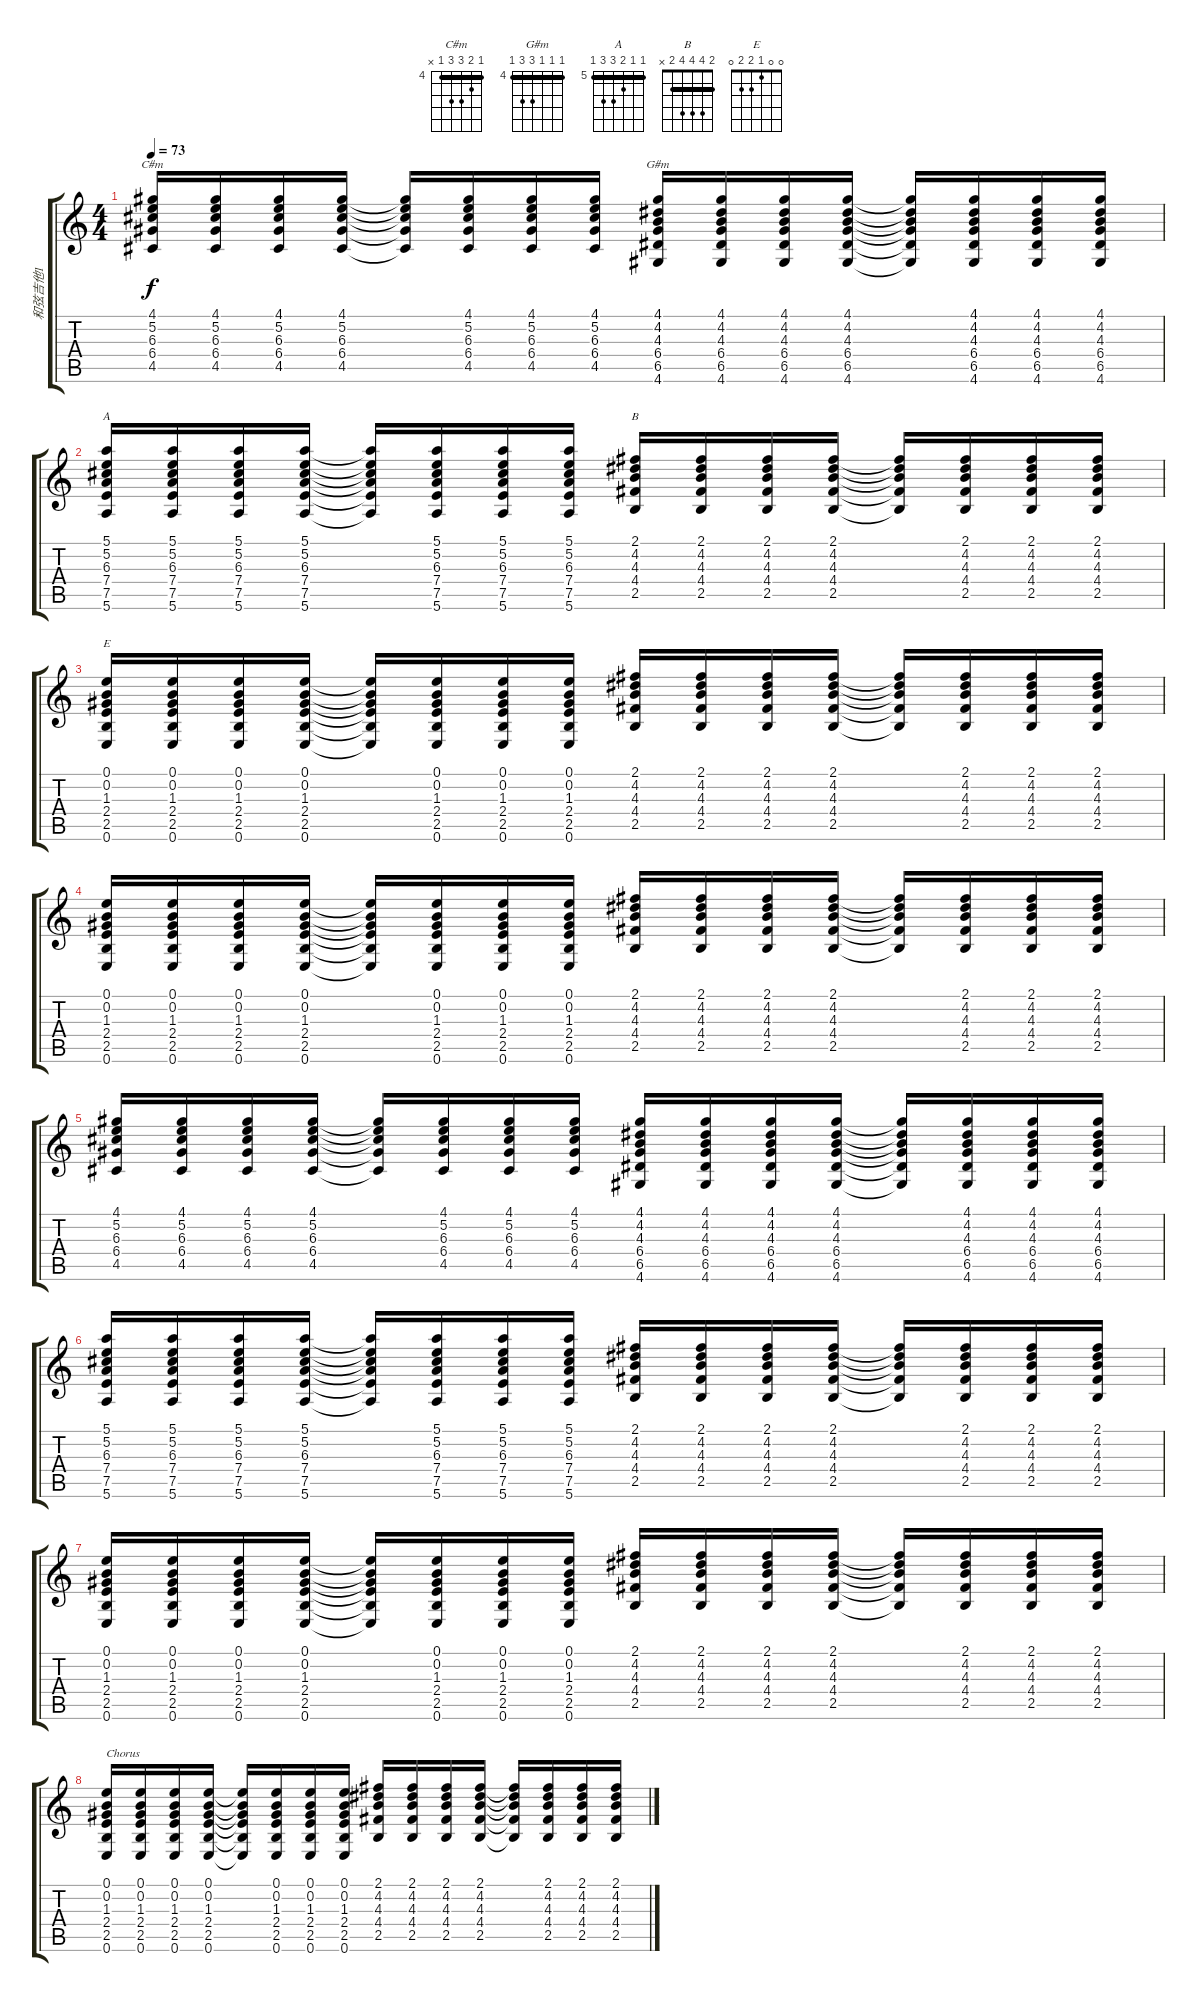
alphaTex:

\track ("和弦吉他1" "和弦吉他1") {instrument acousticguitarsteel}
\staff {score tabs}
\tuning (E4 B3 G3 D3 A2 E2) {hide}
\chord ("C#m" 4 5 6 6 4 x) {firstfret 4 barre 4}
\chord ("G#m" 4 4 4 6 6 4) {firstfret 4 barre 4}
\chord ("A" 5 5 6 7 7 5) {firstfret 5 barre 5}
\chord ("B" 2 4 4 4 2 x) {barre 2}
\chord ("E" 0 0 1 2 2 0)
\ts (4 4)
\tempo 73
\clef g2
\ks c
(4.1 5.2 6.3 6.4 4.5).16{ch "C#m" dy f} (4.1 5.2 6.3 6.4 4.5).16 (4.1 5.2 6.3 6.4 4.5).16 (4.1 5.2 6.3 6.4 4.5).16 (4.1{t} 5.2{t} 6.3{t} 6.4{t} 4.5{t}).16 (4.1 5.2 6.3 6.4 4.5).16 (4.1 5.2 6.3 6.4 4.5).16 (4.1 5.2 6.3 6.4 4.5).16 (4.1 4.2 4.3 6.4 6.5 4.6).16{ch "G#m"} (4.1 4.2 4.3 6.4 6.5 4.6).16 (4.1 4.2 4.3 6.4 6.5 4.6).16 (4.1 4.2 4.3 6.4 6.5 4.6).16 (4.1{t} 4.2{t} 4.3{t} 6.4{t} 6.5{t} 4.6{t}).16 (4.1 4.2 4.3 6.4 6.5 4.6).16 (4.1 4.2 4.3 6.4 6.5 4.6).16 (4.1 4.2 4.3 6.4 6.5 4.6).16 |
(5.1 5.2 6.3 7.4 7.5 5.6).16{ch "A"} (5.1 5.2 6.3 7.4 7.5 5.6).16 (5.1 5.2 6.3 7.4 7.5 5.6).16 (5.1 5.2 6.3 7.4 7.5 5.6).16 (5.1{t} 5.2{t} 6.3{t} 7.4{t} 7.5{t} 5.6{t}).16 (5.1 5.2 6.3 7.4 7.5 5.6).16 (5.1 5.2 6.3 7.4 7.5 5.6).16 (5.1 5.2 6.3 7.4 7.5 5.6).16 (2.1 4.2 4.3 4.4 2.5).16{ch "B"} (2.1 4.2 4.3 4.4 2.5).16 (2.1 4.2 4.3 4.4 2.5).16 (2.1 4.2 4.3 4.4 2.5).16 (2.1{t} 4.2{t} 4.3{t} 4.4{t} 2.5{t}).16 (2.1 4.2 4.3 4.4 2.5).16 (2.1 4.2 4.3 4.4 2.5).16 (2.1 4.2 4.3 4.4 2.5).16 |
(0.1 0.2 1.3 2.4 2.5 0.6).16{ch "E"} (0.1 0.2 1.3 2.4 2.5 0.6).16 (0.1 0.2 1.3 2.4 2.5 0.6).16 (0.1 0.2 1.3 2.4 2.5 0.6).16 (0.1{t} 0.2{t} 1.3{t} 2.4{t} 2.5{t} 0.6{t}).16 (0.1 0.2 1.3 2.4 2.5 0.6).16 (0.1 0.2 1.3 2.4 2.5 0.6).16 (0.1 0.2 1.3 2.4 2.5 0.6).16 (2.1 4.2 4.3 4.4 2.5).16 (2.1 4.2 4.3 4.4 2.5).16 (2.1 4.2 4.3 4.4 2.5).16 (2.1 4.2 4.3 4.4 2.5).16 (2.1{t} 4.2{t} 4.3{t} 4.4{t} 2.5{t}).16 (2.1 4.2 4.3 4.4 2.5).16 (2.1 4.2 4.3 4.4 2.5).16 (2.1 4.2 4.3 4.4 2.5).16 |
(0.1 0.2 1.3 2.4 2.5 0.6).16 (0.1 0.2 1.3 2.4 2.5 0.6).16 (0.1 0.2 1.3 2.4 2.5 0.6).16 (0.1 0.2 1.3 2.4 2.5 0.6).16 (0.1{t} 0.2{t} 1.3{t} 2.4{t} 2.5{t} 0.6{t}).16 (0.1 0.2 1.3 2.4 2.5 0.6).16 (0.1 0.2 1.3 2.4 2.5 0.6).16 (0.1 0.2 1.3 2.4 2.5 0.6).16 (2.1 4.2 4.3 4.4 2.5).16 (2.1 4.2 4.3 4.4 2.5).16 (2.1 4.2 4.3 4.4 2.5).16 (2.1 4.2 4.3 4.4 2.5).16 (2.1{t} 4.2{t} 4.3{t} 4.4{t} 2.5{t}).16 (2.1 4.2 4.3 4.4 2.5).16 (2.1 4.2 4.3 4.4 2.5).16 (2.1 4.2 4.3 4.4 2.5).16 |
(4.1 5.2 6.3 6.4 4.5).16 (4.1 5.2 6.3 6.4 4.5).16 (4.1 5.2 6.3 6.4 4.5).16 (4.1 5.2 6.3 6.4 4.5).16 (4.1{t} 5.2{t} 6.3{t} 6.4{t} 4.5{t}).16 (4.1 5.2 6.3 6.4 4.5).16 (4.1 5.2 6.3 6.4 4.5).16 (4.1 5.2 6.3 6.4 4.5).16 (4.1 4.2 4.3 6.4 6.5 4.6).16 (4.1 4.2 4.3 6.4 6.5 4.6).16 (4.1 4.2 4.3 6.4 6.5 4.6).16 (4.1 4.2 4.3 6.4 6.5 4.6).16 (4.1{t} 4.2{t} 4.3{t} 6.4{t} 6.5{t} 4.6{t}).16 (4.1 4.2 4.3 6.4 6.5 4.6).16 (4.1 4.2 4.3 6.4 6.5 4.6).16 (4.1 4.2 4.3 6.4 6.5 4.6).16 |
(5.1 5.2 6.3 7.4 7.5 5.6).16 (5.1 5.2 6.3 7.4 7.5 5.6).16 (5.1 5.2 6.3 7.4 7.5 5.6).16 (5.1 5.2 6.3 7.4 7.5 5.6).16 (5.1{t} 5.2{t} 6.3{t} 7.4{t} 7.5{t} 5.6{t}).16 (5.1 5.2 6.3 7.4 7.5 5.6).16 (5.1 5.2 6.3 7.4 7.5 5.6).16 (5.1 5.2 6.3 7.4 7.5 5.6).16 (2.1 4.2 4.3 4.4 2.5).16 (2.1 4.2 4.3 4.4 2.5).16 (2.1 4.2 4.3 4.4 2.5).16 (2.1 4.2 4.3 4.4 2.5).16 (2.1{t} 4.2{t} 4.3{t} 4.4{t} 2.5{t}).16 (2.1 4.2 4.3 4.4 2.5).16 (2.1 4.2 4.3 4.4 2.5).16 (2.1 4.2 4.3 4.4 2.5).16 |
(0.1 0.2 1.3 2.4 2.5 0.6).16 (0.1 0.2 1.3 2.4 2.5 0.6).16 (0.1 0.2 1.3 2.4 2.5 0.6).16 (0.1 0.2 1.3 2.4 2.5 0.6).16 (0.1{t} 0.2{t} 1.3{t} 2.4{t} 2.5{t} 0.6{t}).16 (0.1 0.2 1.3 2.4 2.5 0.6).16 (0.1 0.2 1.3 2.4 2.5 0.6).16 (0.1 0.2 1.3 2.4 2.5 0.6).16 (2.1 4.2 4.3 4.4 2.5).16 (2.1 4.2 4.3 4.4 2.5).16 (2.1 4.2 4.3 4.4 2.5).16 (2.1 4.2 4.3 4.4 2.5).16 (2.1{t} 4.2{t} 4.3{t} 4.4{t} 2.5{t}).16 (2.1 4.2 4.3 4.4 2.5).16 (2.1 4.2 4.3 4.4 2.5).16 (2.1 4.2 4.3 4.4 2.5).16 |
(0.1 0.2 1.3 2.4 2.5 0.6).16{txt "Chorus"} (0.1 0.2 1.3 2.4 2.5 0.6).16 (0.1 0.2 1.3 2.4 2.5 0.6).16 (0.1 0.2 1.3 2.4 2.5 0.6).16 (0.1{t} 0.2{t} 1.3{t} 2.4{t} 2.5{t} 0.6{t}).16 (0.1 0.2 1.3 2.4 2.5 0.6).16 (0.1 0.2 1.3 2.4 2.5 0.6).16 (0.1 0.2 1.3 2.4 2.5 0.6).16 (2.1 4.2 4.3 4.4 2.5).16 (2.1 4.2 4.3 4.4 2.5).16 (2.1 4.2 4.3 4.4 2.5).16 (2.1 4.2 4.3 4.4 2.5).16 (2.1{t} 4.2{t} 4.3{t} 4.4{t} 2.5{t}).16 (2.1 4.2 4.3 4.4 2.5).16 (2.1 4.2 4.3 4.4 2.5).16 (2.1 4.2 4.3 4.4 2.5).16
